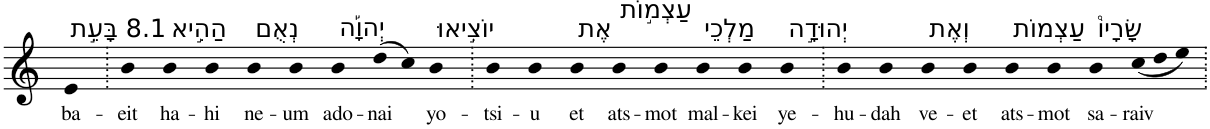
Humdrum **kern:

**kern	**text
*part1	*part1
*staff1	*staff1
*I"Piano	*
*I'Pno	*
*clefG2	*
*k[]	*
=1	=1
!LO:TX:a:t=8.1 בָּעֵ֣ת	!
!	!LO:LY:b
4e	ba-
=2.	=2.
!	!LO:LY:b
4b	-eit
!LO:TX:a:t=הַהִ֣יא	!
!	!LO:LY:b
4b	ha-
!	!LO:LY:b
4b	-hi
!LO:TX:a:t=נְאֻם	!
!	!LO:LY:b
4b	ne-
!	!LO:LY:b
4b	-um
!LO:TX:a:t=יְהוָ֡ה	!
!	!LO:LY:b
4b	ado-
!	!LO:LY:b
(>8dd	-nai
8cc)	.
!LO:TX:a:t=יוֹצִ֣יאוּ	!
!	!LO:LY:b
4b	yo-
=3.	=3.
!	!LO:LY:b
4b	-tsi-
!	!LO:LY:b
4b	-u
!LO:TX:a:t=אֶת	!
!	!LO:LY:b
4b	et
!LO:TX:a:t=עַצְמ֣וֹת	!
!	!LO:LY:b
4b	ats-
!	!LO:LY:b
4b	-mot
!LO:TX:a:t=מַלְכֵי	!
!	!LO:LY:b
4b	mal-
!	!LO:LY:b
4b	-kei
!LO:TX:a:t=יְהוּדָ֣ה	!
!	!LO:LY:b
4b	ye-
=4.	=4.
!	!LO:LY:b
4b	-hu-
!	!LO:LY:b
4b	-dah
!LO:TX:a:t=וְאֶת	!
!	!LO:LY:b
4b	ve-
!	!LO:LY:b
4b	-et
!LO:TX:a:t=עַצְמוֹת	!
!	!LO:LY:b
4b	ats-
!	!LO:LY:b
4b	-mot
!LO:TX:a:t=שָׂרָיו֩	!
!	!LO:LY:b
4b	sa-
*Xtuplet	*
!	!LO:LY:b
(<12cc	-raiv
12dd	.
12ee)	.
=.	=.
*-	*-
